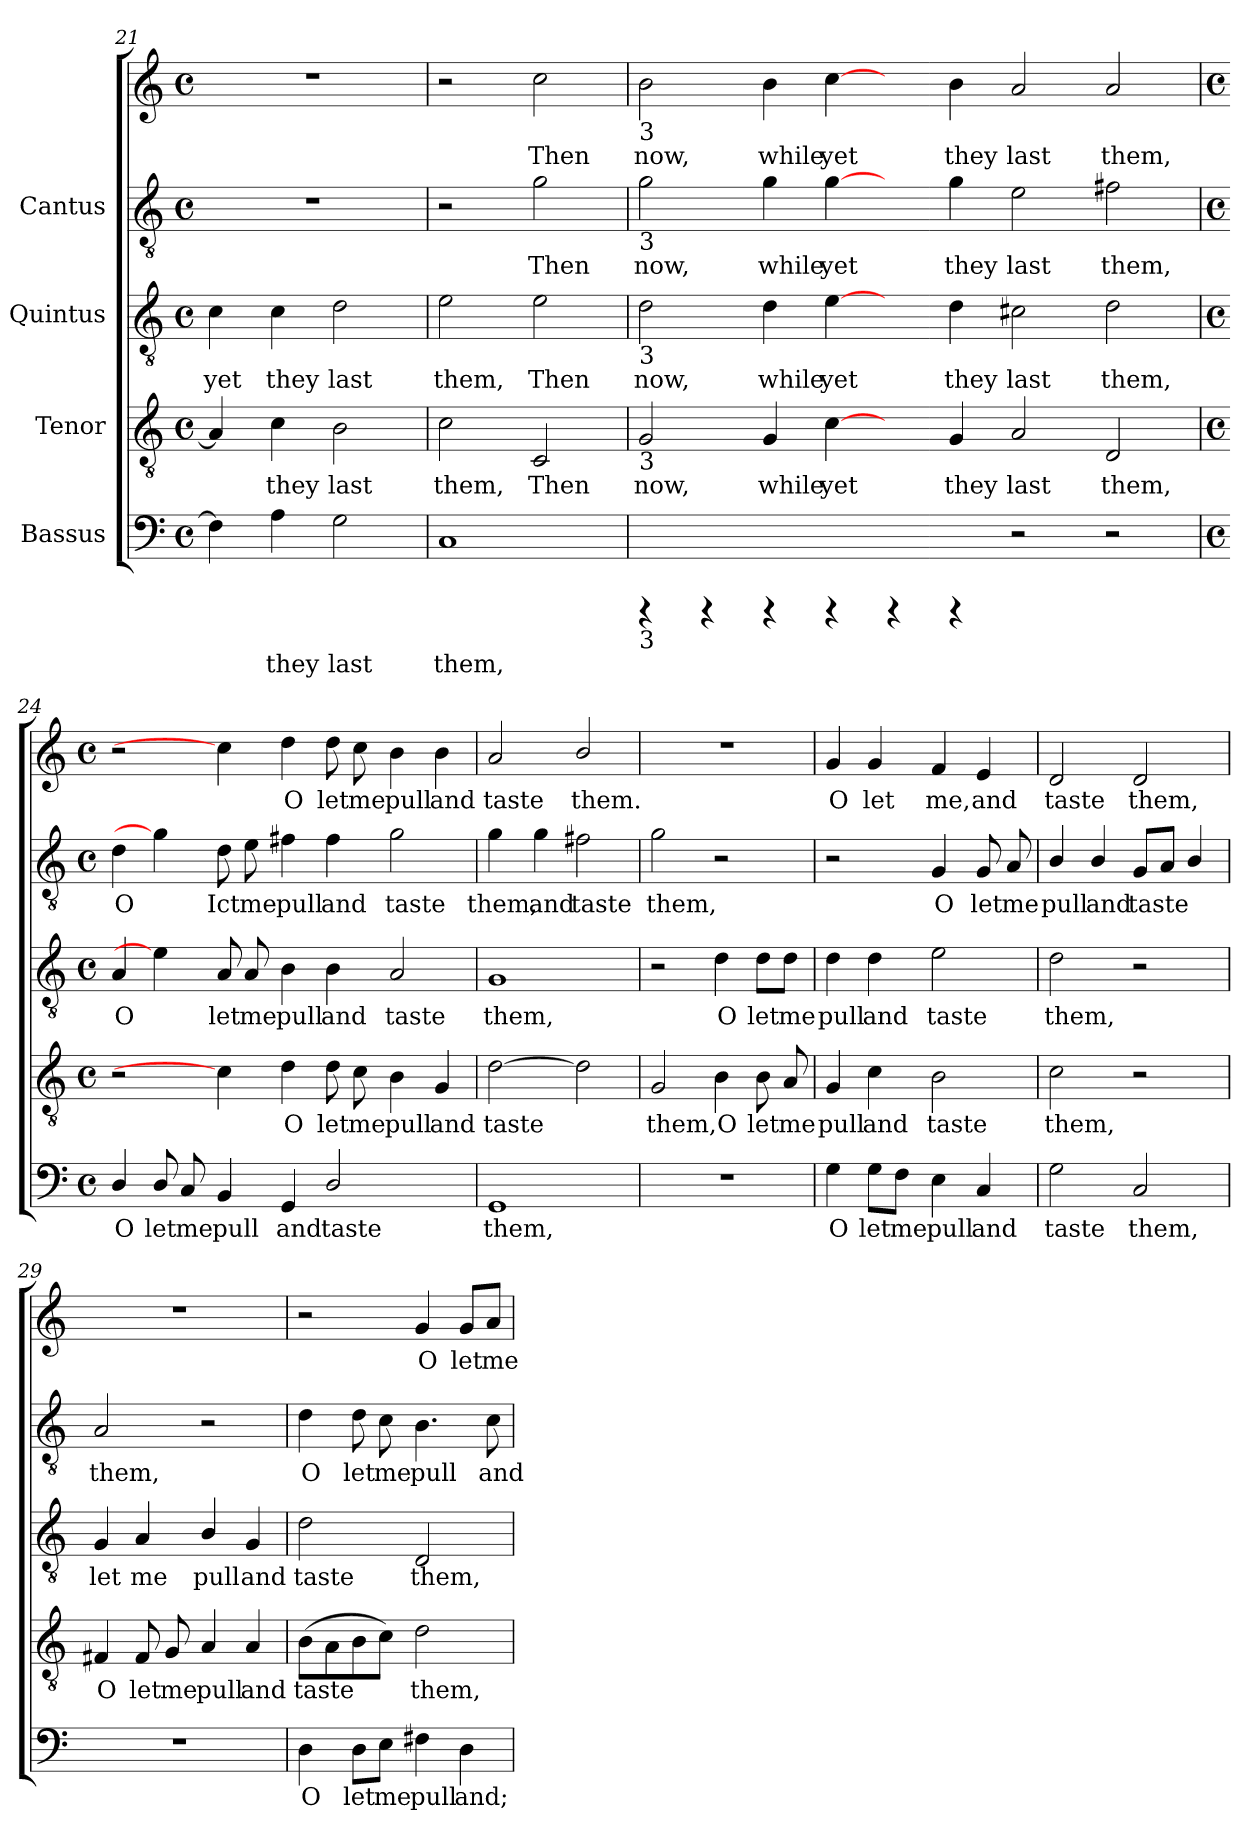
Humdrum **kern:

**kern	**text	**kern	**text	**kern	**text	**kern	**text	**kern	**text
*part4	*part4	*part3	*part3	*part2	*part2	*part1	*part1	*part1	*part1
*staff5	*staff5	*staff4	*staff4	*staff3	*staff3	*staff2	*staff2	*staff1	*staff1
*I"Bassus	*	*I"Tenor	*	*I"Quintus	*	*I"Cantus	*	*	*
!!LO:LB:g=z
*clefF4	*	*clefGv2	*	*clefGv2	*	*clefGv2	*	*clefG2	*
*M4/4	*	*M4/4	*	*M4/4	*	*M4/4	*	*M4/4	*
*met(c)	*	*met(c)	*	*met(c)	*	*met(c)	*	*met(c)	*
=21	=21	=21	=21	=21	=21	=21	=21	=21	=21
!	!LO:LY:b:cj	!	!LO:LY:b:cj	!	!LO:LY:b:cj	!	!	!	!
4F\]	.	4A/]	.	4c\	yet	1r	.	1r	.
!	!LO:LY:b:cj	!	!LO:LY:b:cj	!	!LO:LY:b:cj	!	!	!	!
4A\	they	4c\	they	4c\	they	.	.	.	.
!	!LO:LY:b:cj	!	!LO:LY:b:cj	!	!LO:LY:b:cj	!	!	!	!
2G\	last	2B\	last	2d\	last	.	.	.	.
=22	=22	=22	=22	=22	=22	=22	=22	=22	=22
!	!LO:LY:b:cj	!	!LO:LY:b:cj	!	!LO:LY:b:cj	!	!	!	!
1C	them,	2c\	them,	2e\	them,	2r	.	2r	.
!	!	!	!LO:LY:b:cj	!	!LO:LY:b:cj	!	!LO:LY:b:cj	!	!LO:LY:b:cj
.	.	2C/	Then	2e\	Then	2g\	Then	2cc\	Then
!!LO:LB:g=z
=23	=23	=23	=23	=23	=23	=23	=23	=23	=23
!	!	!	!	!	!	!	!	!LO:TX:b:t=3	!
!	!	!	!	!	!	!LO:TX:b:t=3	!	!	!
!	!	!	!	!LO:TX:b:t=3	!	!	!	!	!
!	!	!LO:TX:b:t=3	!	!	!	!	!	!	!
!LO:TX:b:t=3	!	!	!	!	!	!	!	!	!
!	!	!	!LO:LY:b:cj	!	!LO:LY:b:cj	!	!LO:LY:b:cj	!	!LO:LY:b:cj
4rCCC	.	2G/	now,	2d\	now,	2g\	now,	2b\	now,
4rCCC	.	.	.	.	.	.	.	.	.
!	!	!	!LO:LY:b:cj	!	!LO:LY:b:cj	!	!LO:LY:b:cj	!	!LO:LY:b:cj
4rCCC	.	4G/	while	4d\	while	4g\	while	4b\	while
!	!	!	!LO:LY:b:cj	!	!LO:LY:b:cj	!	!LO:LY:b:cj	!	!LO:LY:b:cj
4rCCC	.	[4c\	yet	[4e\	yet	[4g\	yet	[4cc\	yet
4rCCC	.	4ryy	.	4ryy	.	4ryy	.	4ryy	.
!	!	!	!LO:LY:b:cj	!	!LO:LY:b:cj	!	!LO:LY:b:cj	!	!LO:LY:b:cj
4rCCC	.	4G/	they	4d\	they	4g\	they	4b\	they
!	!	!	!LO:LY:b:cj	!	!LO:LY:b:cj	!	!LO:LY:b:cj	!	!LO:LY:b:cj
2r	.	2A/	last	2c#X\	last	2e\	last	2a/	last
!	!	!	!LO:LY:b:cj	!	!LO:LY:b:cj	!	!LO:LY:b:cj	!	!LO:LY:b:cj
2r	.	2D/	them,	2d\	them,	2f#X\	them,	2a/	them,
=24	=24	=24	=24	=24	=24	=24	=24	=24	=24
*M4/4	*	*M4/4	*	*M4/4	*	*M4/4	*	*M4/4	*
*met(c)	*	*met(c)	*	*met(c)	*	*met(c)	*	*met(c)	*
!	!LO:LY:b:cj	!	!	!	!LO:LY:b:cj	!	!LO:LY:b:cj	!	!
4D/	O	2r	.	4A/	O	4d\	O	2r	.
!	!LO:LY:b:cj	!	!	!	!	!	!	!	!
8D/	let	.	.	4e\]	.	4g\]	.	.	.
!	!LO:LY:b:cj	!	!	!	!	!	!	!	!
8C/	me	.	.	.	.	.	.	.	.
!	!LO:LY:b:cj	!	!	!	!LO:LY:b:cj	!	!LO:LY:b:cj	!	!
4BB/	pull	4c\]	.	8A/	let	8d\	Ict	4cc\]	.
!	!	!	!	!	!LO:LY:b:cj	!	!LO:LY:b:cj	!	!
.	.	.	.	8A/	me	8e\	me	.	.
!	!LO:LY:b:cj	!	!LO:LY:b:cj	!	!LO:LY:b:cj	!	!LO:LY:b:cj	!	!LO:LY:b:cj
4GG/	and	4d\	O	4B\	pull	4f#X\	pull	4dd\	O
!	!LO:LY:b:cj	!	!LO:LY:b:cj	!	!LO:LY:b:cj	!	!LO:LY:b:cj	!	!LO:LY:b:cj
2D/	taste	8d\	let	4B\	and	4f#\	and	8dd\	let
!	!	!	!LO:LY:b:cj	!	!	!	!	!	!LO:LY:b:cj
.	.	8c\	me	.	.	.	.	8cc\	me
!	!	!	!LO:LY:b:cj	!	!LO:LY:b:cj	!	!LO:LY:b:cj	!	!LO:LY:b:cj
.	.	4B\	pull	2A/	taste	2g\	taste	4b\	pull
!	!	!	!LO:LY:b:cj	!	!	!	!	!	!LO:LY:b:cj
4ryy	.	4G/	and	.	.	.	.	4b\	and
=25	=25	=25	=25	=25	=25	=25	=25	=25	=25
!	!LO:LY:b:cj	!	!LO:LY:b:cj	!	!LO:LY:b:cj	!	!LO:LY:b:cj	!	!LO:LY:b:cj
1GG	them,	[>2d\	taste	1G	them,	4g\	them,	2a/	taste
!	!	!	!	!	!	!	!LO:LY:b:cj	!	!
.	.	.	.	.	.	4g\	and	.	.
!	!	!	!LO:LY:b:cj	!	!	!	!LO:LY:b:cj	!	!LO:LY:b:cj
.	.	2d\]	.	.	.	2f#X\	taste	2b/	them.
!!LO:PB:g=z
=26	=26	=26	=26	=26	=26	=26	=26	=26	=26
!	!	!	!LO:LY:b:cj	!	!	!	!LO:LY:b:cj	!	!
1r	.	2G/	them,	2r	.	2g\	them,	1r	.
!	!	!	!LO:LY:b:cj	!	!LO:LY:b:cj	!	!	!	!
.	.	4B\	O	4d\	O	2r	.	.	.
!	!	!	!LO:LY:b:cj	!	!LO:LY:b:cj	!	!	!	!
.	.	8B\	let	8d\L	let	.	.	.	.
!	!	!	!LO:LY:b:cj	!	!LO:LY:b:cj	!	!	!	!
.	.	8A/	me	8d\J	me	.	.	.	.
=27	=27	=27	=27	=27	=27	=27	=27	=27	=27
!	!LO:LY:b:cj	!	!LO:LY:b:cj	!	!LO:LY:b:cj	!	!	!	!LO:LY:b:cj
4G\	O	4G/	pull	4d\	pull	2r	.	4g/	O
!	!LO:LY:b:cj	!	!LO:LY:b:cj	!	!LO:LY:b:cj	!	!	!	!LO:LY:b:cj
8G\L	let	4c\	and	4d\	and	.	.	4g/	let
!	!LO:LY:b:cj	!	!	!	!	!	!	!	!
8F\J	me	.	.	.	.	.	.	.	.
!	!LO:LY:b:cj	!	!LO:LY:b:cj	!	!LO:LY:b:cj	!	!LO:LY:b:cj	!	!LO:LY:b:cj
4E\	pull	2B\	taste	2e\	taste	4G/	O	4f/	me,
!	!LO:LY:b:cj	!	!	!	!	!	!LO:LY:b:cj	!	!LO:LY:b:cj
4C/	and	.	.	.	.	8G/	let	4e/	and
!	!	!	!	!	!	!	!LO:LY:b:cj	!	!
.	.	.	.	.	.	8A/	me	.	.
=28	=28	=28	=28	=28	=28	=28	=28	=28	=28
!	!LO:LY:b:cj	!	!LO:LY:b:cj	!	!LO:LY:b:cj	!	!LO:LY:b:cj	!	!LO:LY:b:cj
2G\	taste	2c\	them,	2d\	them,	4B/	pull	2d/	taste
!	!	!	!	!	!	!	!LO:LY:b:cj	!	!
.	.	.	.	.	.	4B/	and	.	.
!	!LO:LY:b:cj	!	!	!	!	!	!LO:LY:b:cj	!	!LO:LY:b:cj
2C/	them,	2r	.	2r	.	8G/L	taste	2d/	them,
!	!	!	!	!	!	!	!LO:LY:b:cj	!	!
.	.	.	.	.	.	8A/J	.	.	.
!	!	!	!	!	!	!	!LO:LY:b:cj	!	!
.	.	.	.	.	.	4B/	.	.	.
=29	=29	=29	=29	=29	=29	=29	=29	=29	=29
!	!	!	!LO:LY:b:cj	!	!LO:LY:b:cj	!	!LO:LY:b:cj	!	!
1r	.	4F#X/	O	4G/	let	2A/	them,	1r	.
!	!	!	!LO:LY:b:cj	!	!LO:LY:b:cj	!	!	!	!
.	.	8F#/	let	4A/	me	.	.	.	.
!	!	!	!LO:LY:b:cj	!	!	!	!	!	!
.	.	8G/	me	.	.	.	.	.	.
!	!	!	!LO:LY:b:cj	!	!LO:LY:b:cj	!	!	!	!
.	.	4A/	pull	4B/	pull	2r	.	.	.
!	!	!	!LO:LY:b:cj	!	!LO:LY:b:cj	!	!	!	!
.	.	4A/	and	4G/	and	.	.	.	.
!!LO:LB:g=z
=30	=30	=30	=30	=30	=30	=30	=30	=30	=30
!	!LO:LY:b:cj	!	!LO:LY:b:cj	!	!LO:LY:b:cj	!	!LO:LY:b:cj	!	!
4D\	O	(>8B\L	taste	2d\	taste	4d\	O	2r	.
!	!	!	!LO:LY:b:cj	!	!	!	!	!	!
.	.	8A\	.	.	.	.	.	.	.
!	!LO:LY:b:cj	!	!LO:LY:b:cj	!	!	!	!LO:LY:b:cj	!	!
8D\L	let	8B\	.	.	.	8d\	let	.	.
!	!LO:LY:b:cj	!	!LO:LY:b:cj	!	!	!	!LO:LY:b:cj	!	!
8E\J	me	8c\J)	.	.	.	8c\	me	.	.
!	!LO:LY:b:cj	!	!LO:LY:b:cj	!	!LO:LY:b:cj	!	!LO:LY:b:cj	!	!LO:LY:b:cj
4F#X\	pull	2d\	them,	2D/	them,	4.B\	pull	4g/	O
!	!LO:LY:b:cj	!	!	!	!	!	!	!	!LO:LY:b:cj
4D\	and;	.	.	.	.	.	.	8g/L	let
!	!	!	!	!	!	!	!LO:LY:b:cj	!	!LO:LY:b:cj
.	.	.	.	.	.	8c\	and	8a/J	me
=	=	=	=	=	=	=	=	=	=
*-	*-	*-	*-	*-	*-	*-	*-	*-	*-
